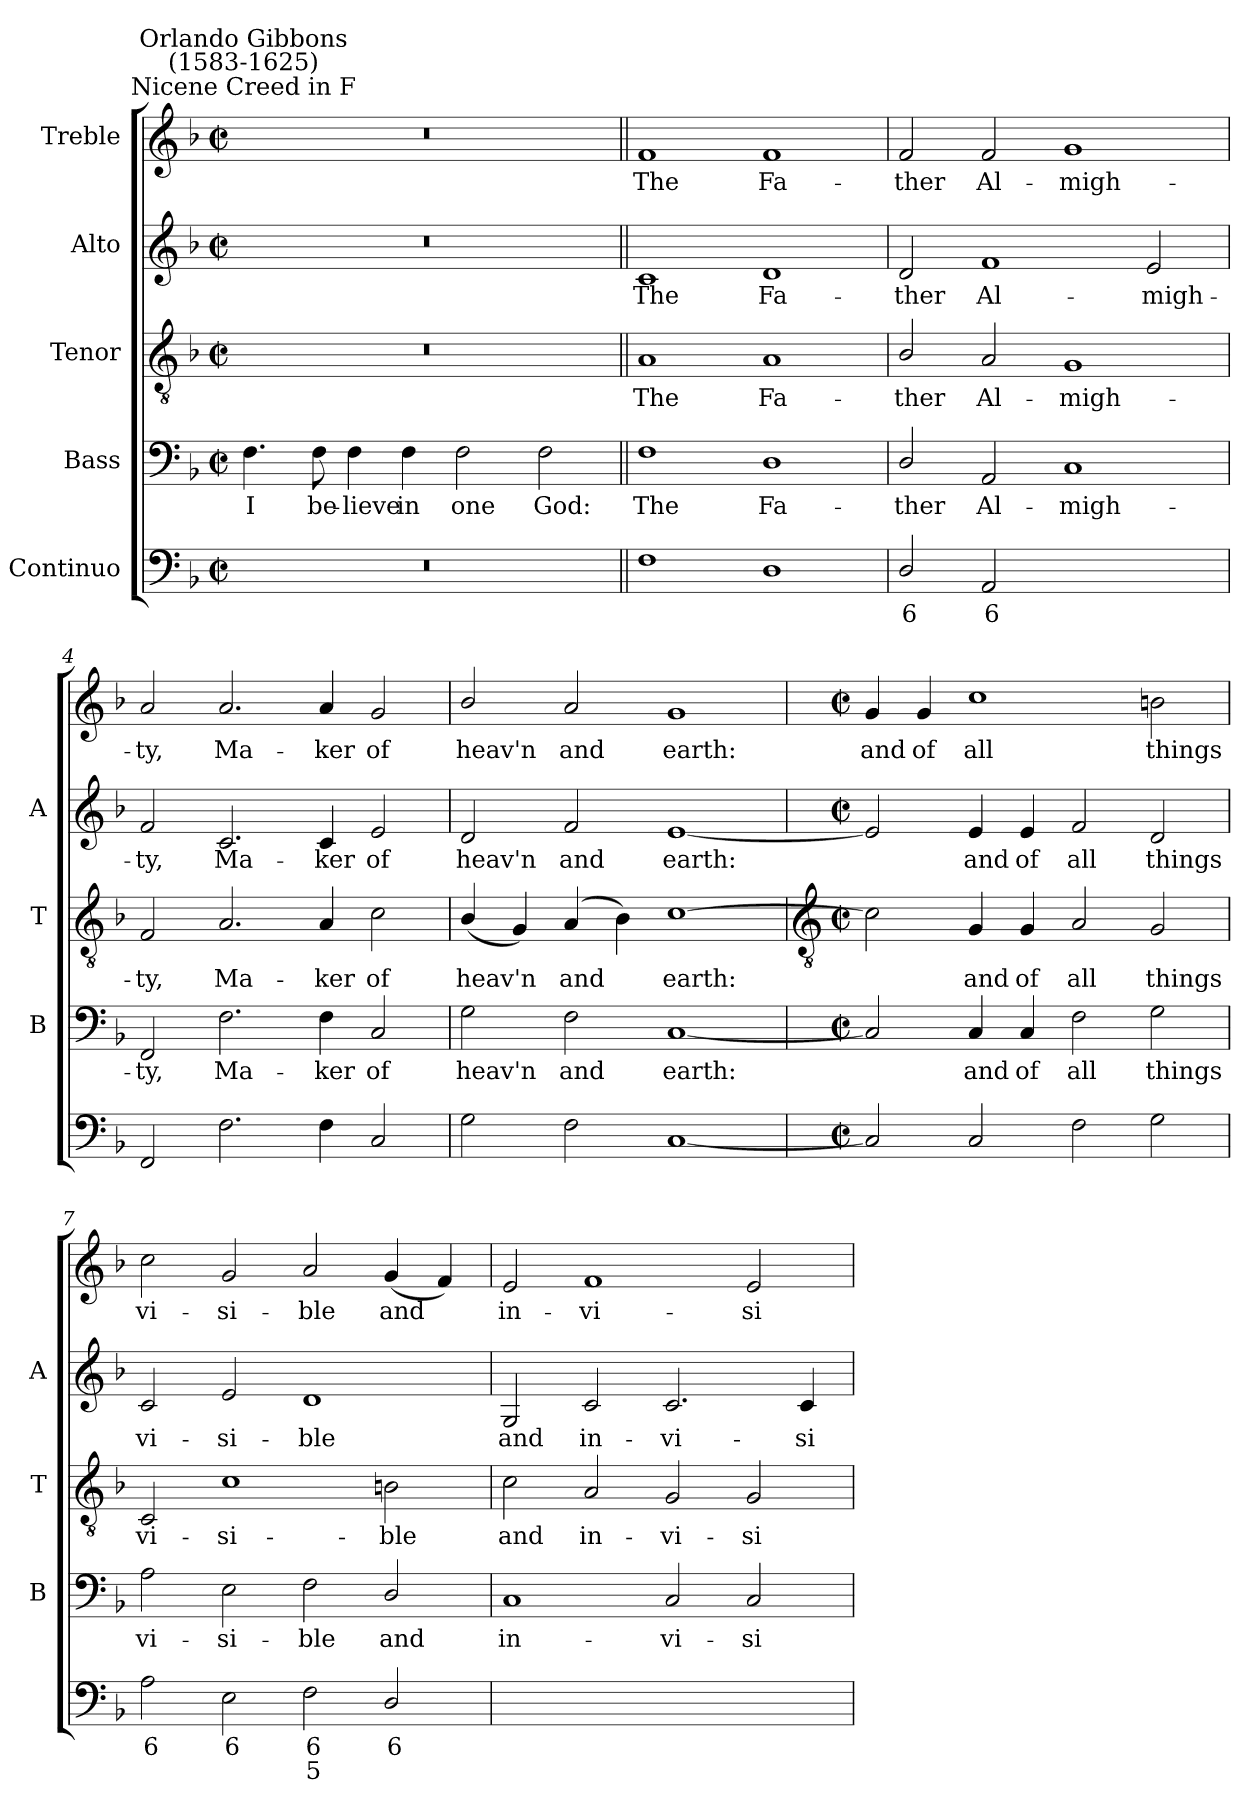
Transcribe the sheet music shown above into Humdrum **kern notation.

**kern	**text	**text	**kern	**text	**kern	**text	**kern	**text	**kern	**text
*part5	*part5	*part5	*part4	*part4	*part3	*part3	*part2	*part2	*part1	*part1
*staff5	*staff5	*staff5	*staff4	*staff4	*staff3	*staff3	*staff2	*staff2	*staff1	*staff1
*I"Continuo	*	*	*I"Bass	*	*I"Tenor	*	*I"Alto	*	*I"Treble	*
*	*	*	*I'B	*	*I'T	*	*I'A	*	*	*
*clefF4	*	*	*clefF4	*	*clefGv2	*	*clefG2	*	*clefG2	*
*k[b-]	*	*	*k[b-]	*	*k[b-]	*	*k[b-]	*	*k[b-]	*
*F:	*	*	*F:	*	*F:	*	*F:	*	*F:	*
*M4/2	*	*	*M4/2	*	*M4/2	*	*M4/2	*	*M4/2	*
*met(c|)	*	*	*met(c|)	*	*met(c|)	*	*met(c|)	*	*met(c|)	*
=1	=1	=1	=1	=1	=1	=1	=1	=1	=1	=1
!	!	!	!	!	!	!	!	!	!LO:TX:a:cj:t=Nicene Creed in F	!
!	!	!	!	!	!	!	!	!	!LO:TX:a:cj:t=Orlando Gibbons\n(1583-1625)	!
!	!	!	!	!LO:LY:b	!	!	!	!	!	!
0r	.	.	4.F	I	0r	.	0r	.	0r	.
!	!	!	!	!LO:LY:b	!	!	!	!	!	!
.	.	.	8F	be-	.	.	.	.	.	.
!	!	!	!	!LO:LY:b	!	!	!	!	!	!
.	.	.	4F	-lieve	.	.	.	.	.	.
!	!	!	!	!LO:LY:b	!	!	!	!	!	!
.	.	.	4F	in	.	.	.	.	.	.
!	!	!	!	!LO:LY:b	!	!	!	!	!	!
.	.	.	2F	one	.	.	.	.	.	.
!	!	!	!	!LO:LY:b	!	!	!	!	!	!
.	.	.	2F	God:	.	.	.	.	.	.
=2||	=2||	=2||	=2||	=2||	=2||	=2||	=2||	=2||	=2||	=2||
!	!	!	!	!LO:LY:b	!	!LO:LY:b	!	!LO:LY:b	!	!LO:LY:b
1F	.	.	1F	The	1A	The	1c	The	1f	The
!	!	!	!	!LO:LY:b	!	!LO:LY:b	!	!LO:LY:b	!	!LO:LY:b
1D	.	.	1D	Fa-	1A	Fa-	1d	Fa-	1f	Fa-
=3	=3	=3	=3	=3	=3	=3	=3	=3	=3	=3
!	!LO:LY:b	!	!	!LO:LY:b	!	!LO:LY:b	!	!LO:LY:b	!	!LO:LY:b
2D/	6	.	2D/	-ther	2B-/	-ther	2d	-ther	2f	-ther
!	!LO:LY:b	!	!	!LO:LY:b	!	!LO:LY:b	!	!LO:LY:b	!	!LO:LY:b
2AA	6	.	2AA	Al-	2A	Al-	1f	Al-	2f	Al-
!	!LO:LY:b	!	!	!LO:LY:b	!	!LO:LY:b	!	!	!	!LO:LY:b
[2Cyy	4	.	1C	-migh-	1G	-migh-	.	.	1g	-migh-
!	!LO:LY:b	!	!	!	!	!	!	!LO:LY:b	!	!
2Cyy]	3	.	.	.	.	.	2e	-migh-	.	.
=4	=4	=4	=4	=4	=4	=4	=4	=4	=4	=4
!	!	!	!	!LO:LY:b	!	!LO:LY:b	!	!LO:LY:b	!	!LO:LY:b
2FF	.	.	2FF	-ty,	2F	-ty,	2f	-ty,	2a	-ty,
!	!	!	!	!LO:LY:b	!	!LO:LY:b	!	!LO:LY:b	!	!LO:LY:b
2.F	.	.	2.F	Ma-	2.A	Ma-	2.c	Ma-	2.a	Ma-
!	!	!	!	!LO:LY:b	!	!LO:LY:b	!	!LO:LY:b	!	!LO:LY:b
4F	.	.	4F	-ker	4A	-ker	4c	-ker	4a	-ker
!	!	!	!	!LO:LY:b	!	!LO:LY:b	!	!LO:LY:b	!	!LO:LY:b
2C	.	.	2C	of	2c	of	2e	of	2g	of
=5	=5	=5	=5	=5	=5	=5	=5	=5	=5	=5
!	!	!	!	!LO:LY:b	!	!LO:LY:b	!	!LO:LY:b	!	!LO:LY:b
2G	.	.	2G	heav'n	(<4B-/	heav'n	2d	heav'n	2b-/	heav'n
.	.	.	.	.	4G)	.	.	.	.	.
!	!	!	!	!LO:LY:b	!	!LO:LY:b	!	!LO:LY:b	!	!LO:LY:b
2F	.	.	2F	and	(<4A	and	2f	and	2a	and
.	.	.	.	.	4B-)	.	.	.	.	.
!	!	!	!	!LO:LY:b	!	!LO:LY:b	!	!LO:LY:b	!	!LO:LY:b
[1C	.	.	[1C	earth:	[1c	earth:	[1e	earth:	1g	earth:
!!LO:LB:g=z
=6	=6	=6	=6	=6	=6	=6	=6	=6	=6	=6
*	*	*	*	*	*clefGv2	*	*	*	*	*
*M4/2	*	*	*M4/2	*	*M4/2	*	*M4/2	*	*M4/2	*
*met(c|)	*	*	*met(c|)	*	*met(c|)	*	*met(c|)	*	*met(c|)	*
!	!	!	!	!	!	!	!	!	!	!LO:LY:b
2C]	.	.	2C]	.	2c]	.	2e]	.	4g	and
!	!	!	!	!	!	!	!	!	!	!LO:LY:b
.	.	.	.	.	.	.	.	.	4g	of
!	!	!	!	!LO:LY:b	!	!LO:LY:b	!	!LO:LY:b	!	!LO:LY:b
2C	.	.	4C	and	4G	and	4e	and	1cc	all
!	!	!	!	!LO:LY:b	!	!LO:LY:b	!	!LO:LY:b	!	!
.	.	.	4C	of	4G	of	4e	of	.	.
!	!	!	!	!LO:LY:b	!	!LO:LY:b	!	!LO:LY:b	!	!
2F	.	.	2F	all	2A	all	2f	all	.	.
!	!	!	!	!LO:LY:b	!	!LO:LY:b	!	!LO:LY:b	!	!LO:LY:b
2G	.	.	2G	things	2G	things	2d	things	2bn	things
=7	=7	=7	=7	=7	=7	=7	=7	=7	=7	=7
!	!LO:LY:b	!	!	!LO:LY:b	!	!LO:LY:b	!	!LO:LY:b	!	!LO:LY:b
2A	6	.	2A	vi-	2C	vi-	2c	vi-	2cc	vi-
!	!LO:LY:b	!	!	!LO:LY:b	!	!LO:LY:b	!	!LO:LY:b	!	!LO:LY:b
2E	6	.	2E	-si-	1c	-si-	2e	-si-	2g	-si-
!	!LO:LY:b	!LO:LY:b	!	!LO:LY:b	!	!	!	!LO:LY:b	!	!LO:LY:b
2F	6	5	2F	-ble	.	.	1d	-ble	2a	-ble
!	!LO:LY:b	!	!	!LO:LY:b	!	!LO:LY:b	!	!	!	!LO:LY:b
2D/	6	.	2D/	and	2Bn	-ble	.	.	(<4g	and
.	.	.	.	.	.	.	.	.	4f)	.
=8	=8	=8	=8	=8	=8	=8	=8	=8	=8	=8
!	!LO:LY:b	!LO:LY:b	!	!LO:LY:b	!	!LO:LY:b	!	!LO:LY:b	!	!LO:LY:b
[2Cyy	5	3	1C	in-	2c	and	2G	and	2e	in-
!	!LO:LY:b	!LO:LY:b	!	!	!	!LO:LY:b	!	!LO:LY:b	!	!LO:LY:b
2Cyy_	6	4	.	.	2A	in-	2c	in-	1f	-vi-
!	!LO:LY:b	!LO:LY:b	!	!LO:LY:b	!	!LO:LY:b	!	!LO:LY:b	!	!
2Cyy_	5	4	2C	-vi-	2G	-vi-	2.c	-vi-	.	.
!	!	!LO:LY:b	!	!LO:LY:b	!	!LO:LY:b	!	!	!	!LO:LY:b
2Cyy]	.	3	2C	-si-	2G	-si-	.	.	2e	-si-
!	!	!	!	!	!	!	!	!LO:LY:b	!	!
.	.	.	.	.	.	.	4c	-si-	.	.
=	=	=	=	=	=	=	=	=	=	=
*-	*-	*-	*-	*-	*-	*-	*-	*-	*-	*-
